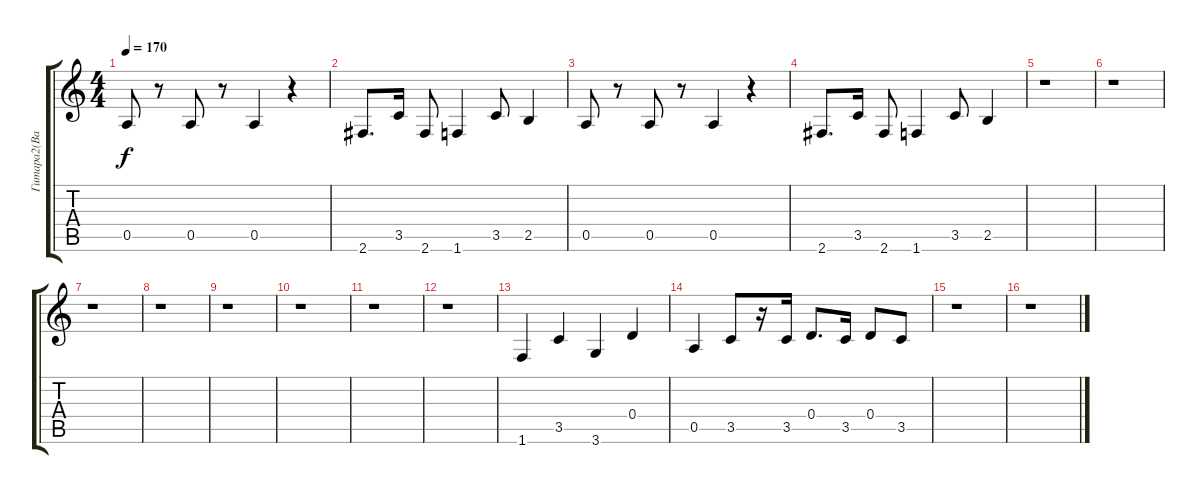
\track ("Гитара2(Вадим)" "Гитара2(Ва") {instrument distortionguitar}
\staff {score tabs}
\tuning (E4 B3 G3 D3 A2 E2) {hide}
\ts (4 4)
\tempo 170
\clef g2
\ks c
0.5.8{dy f} r.8 0.5.8 r.8 0.5.4 r.4 |
2.6.8{d} 3.5.16 2.6.8 1.6.4 3.5.8 2.5.4 |
0.5.8 r.8 0.5.8 r.8 0.5.4 r.4 |
2.6.8{d} 3.5.16 2.6.8 1.6.4 3.5.8 2.5.4 |
r.1 |
r.1 |
r.1 |
r.1 |
r.1 |
r.1 |
r.1 |
r.1 |
1.6.4 3.5.4 3.6.4 0.4.4 |
0.5.4 3.5.8 r.16 3.5.16 0.4.8{d} 3.5.16 0.4.8 3.5.8 |
r.1 |
r.1
